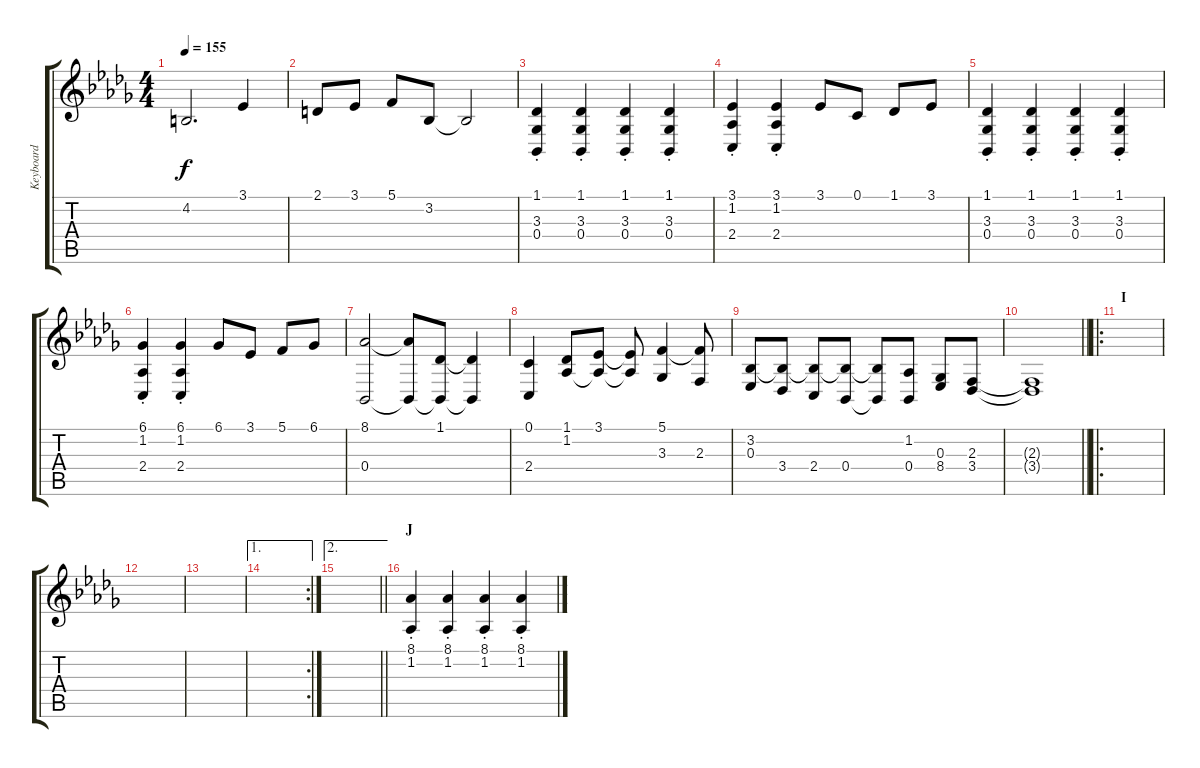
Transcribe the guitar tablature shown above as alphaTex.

\track ("Keyboard" "Keyboard") {instrument cello}
\staff {score tabs}
\tuning (C4 G3 Eb3 Bb2 F2 C2) {hide}
\ts (4 4)
\tempo 155
\clef g2
\ks db
4.2.2{d dy f} 3.1.4 |
2.1.8 3.1.8 5.1.8 3.2.8 3.2{t}.2 |
(1.1{st} 3.3{st} 0.4{st}).4 (1.1{st} 3.3{st} 0.4{st}).4 (1.1{st} 3.3{st} 0.4{st}).4 (1.1{st} 3.3{st} 0.4{st}).4 |
(3.1{st} 1.2{st} 2.4{st}).4 (3.1{st} 1.2{st} 2.4{st}).4 3.1.8 0.1.8 1.1.8 3.1.8 |
(1.1{st} 3.3{st} 0.4{st}).4 (1.1{st} 3.3{st} 0.4{st}).4 (1.1{st} 3.3{st} 0.4{st}).4 (1.1{st} 3.3{st} 0.4{st}).4 |
(6.1{st} 1.2{st} 2.4{st}).4 (6.1{st} 1.2{st} 2.4{st}).4 6.1.8 3.1.8 5.1.8 6.1.8 |
(8.1 0.4).2 (8.1{t} 0.4{t}).8 (1.1 0.4{t}).8 (1.1{t} 0.4{t}).4 |
(0.1 2.4).4 (1.1 1.2).8 (3.1 1.2{t}).8 (3.1{t} 1.2{t}).8 (5.1 3.3).4 (5.1{t} 2.3).8 |
(3.2 0.3).8 (3.2{t} 3.4).8 (3.2{t} 2.4).8 (3.2{t} 0.4).8 (3.2{t} 0.4{t}).8 (1.2 0.4).8 (0.3 8.4).8 (2.3 3.4).8 |
\barLineRight lightlight
(2.3{t} 3.4{t}).1 |
\ro
\section ("" "I")
|
|
|
\ae 1
\rc 2
|
\ae 2
\barLineRight lightlight
|
\section ("" "J")
(8.1{st} 1.2{st}).4 (8.1{st} 1.2{st}).4 (8.1{st} 1.2{st}).4 (8.1{st} 1.2{st}).4
